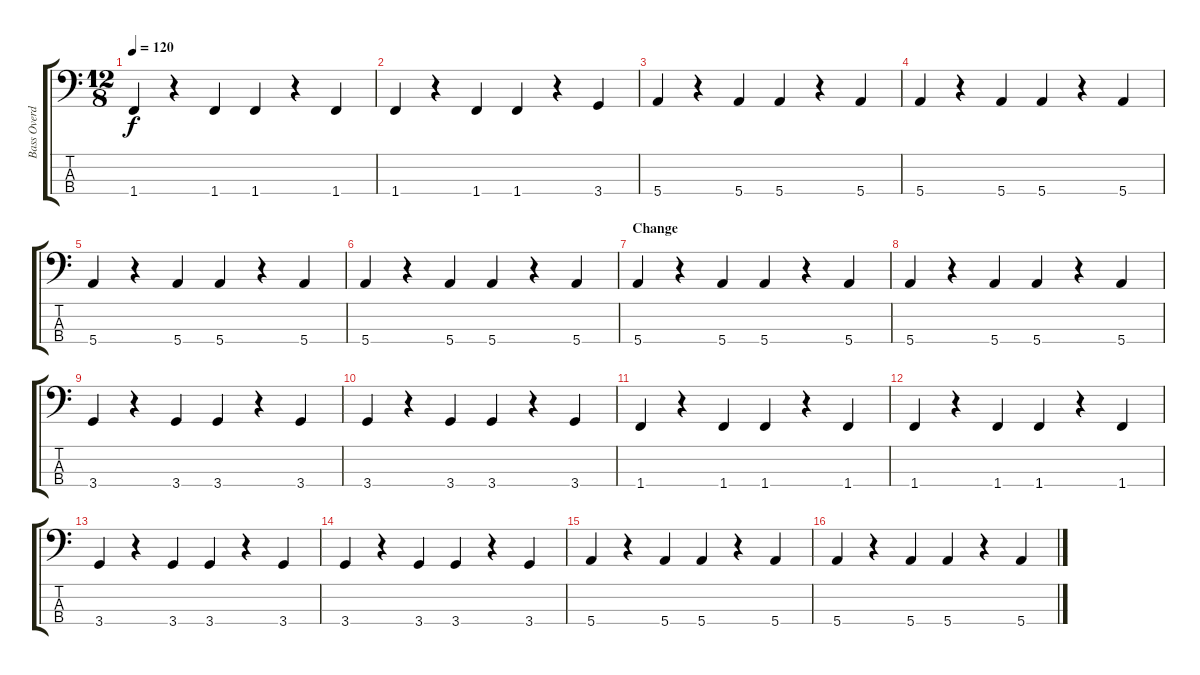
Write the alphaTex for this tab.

\track ("Bass Overdub" "Bass Overd") {instrument acousticbass}
\staff {score tabs}
\tuning (G2 D2 A1 E1) {hide}
\ts (12 8)
\tempo 120
\clef f4
\ks c
1.4.4{dy f} r.4 1.4.4 1.4.4 r.4 1.4.4 |
1.4.4 r.4 1.4.4 1.4.4 r.4 3.4.4 |
5.4.4 r.4 5.4.4 5.4.4 r.4 5.4.4 |
5.4.4 r.4 5.4.4 5.4.4 r.4 5.4.4 |
5.4.4 r.4 5.4.4 5.4.4 r.4 5.4.4 |
5.4.4 r.4 5.4.4 5.4.4 r.4 5.4.4 |
\section ("" "Change")
5.4.4 r.4 5.4.4 5.4.4 r.4 5.4.4 |
5.4.4 r.4 5.4.4 5.4.4 r.4 5.4.4 |
3.4.4 r.4 3.4.4 3.4.4 r.4 3.4.4 |
3.4.4 r.4 3.4.4 3.4.4 r.4 3.4.4 |
1.4.4 r.4 1.4.4 1.4.4 r.4 1.4.4 |
1.4.4 r.4 1.4.4 1.4.4 r.4 1.4.4 |
3.4.4 r.4 3.4.4 3.4.4 r.4 3.4.4 |
3.4.4 r.4 3.4.4 3.4.4 r.4 3.4.4 |
5.4.4 r.4 5.4.4 5.4.4 r.4 5.4.4 |
5.4.4 r.4 5.4.4 5.4.4 r.4 5.4.4
